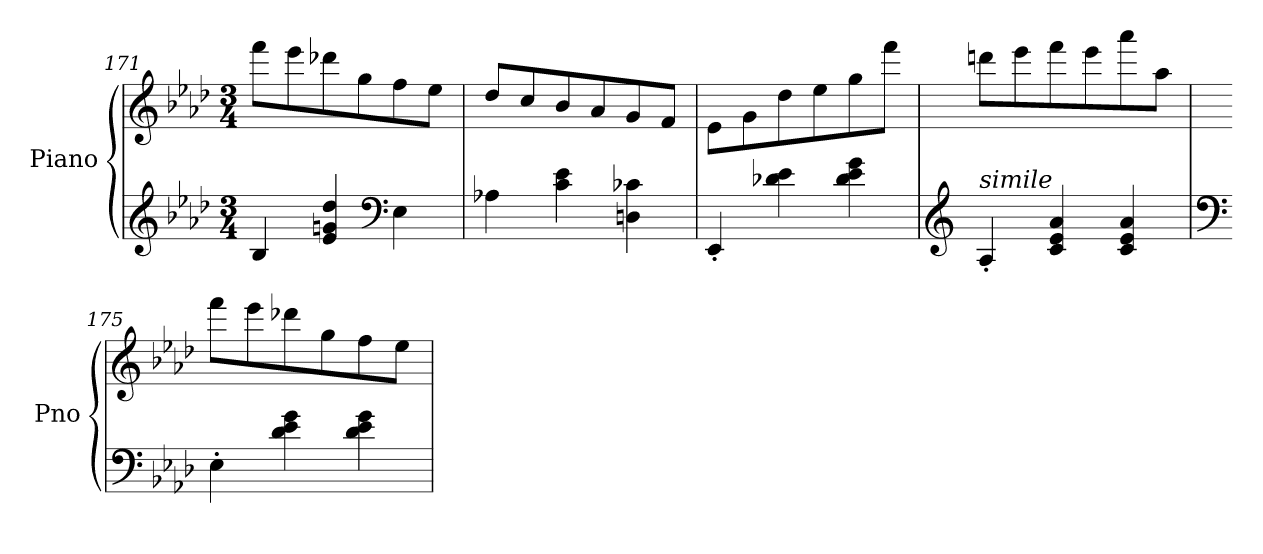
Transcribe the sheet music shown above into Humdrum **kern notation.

**kern	**kern
*part1	*part1
*staff2	*staff1
*I"Piano	*
*I'Pno	*
*clefG2	*clefG2
*k[b-e-a-d-]	*k[b-e-a-d-]
*M3/4	*M3/4
=171	=171
4B-/	8fff\L
.	8eee-\
4e-/ 4gn/ 4dd-/	8ddd-X\
.	8gg\
*clefF4	*
4E-\	8ff\
.	8ee-\J
!!LO:LB:g=z
=172	=172
4A-X\	8dd-/L
.	8cc/
4c\ 4e-\	8b-/
.	8a-/
4Dn\ 4c-X\	8g/
.	8f/J
=173	=173
4EE-'/	8e-\L
.	8g\
4d-X\ 4e-\	8dd-\
.	8ee-\
4d-\ 4e-\ 4g\	8gg\
.	8fff\J
=174	=174
*clefG2	*
!LO:TX:a:i:t=simile	!
4A-'/	8dddn\L
.	8eee-\
4c/ 4e-/ 4a-/	8fff\
.	8eee-\
4c/ 4e-/ 4a-/	8aaa-\
.	8aa-\J
=175	=175
*clefF4	*
4E-'\	8fff\L
.	8eee-\
4d-\ 4e-\ 4g\	8ddd-X\
.	8gg\
4d-\ 4e-\ 4g\	8ff\
.	8ee-\J
=	=
*-	*-
